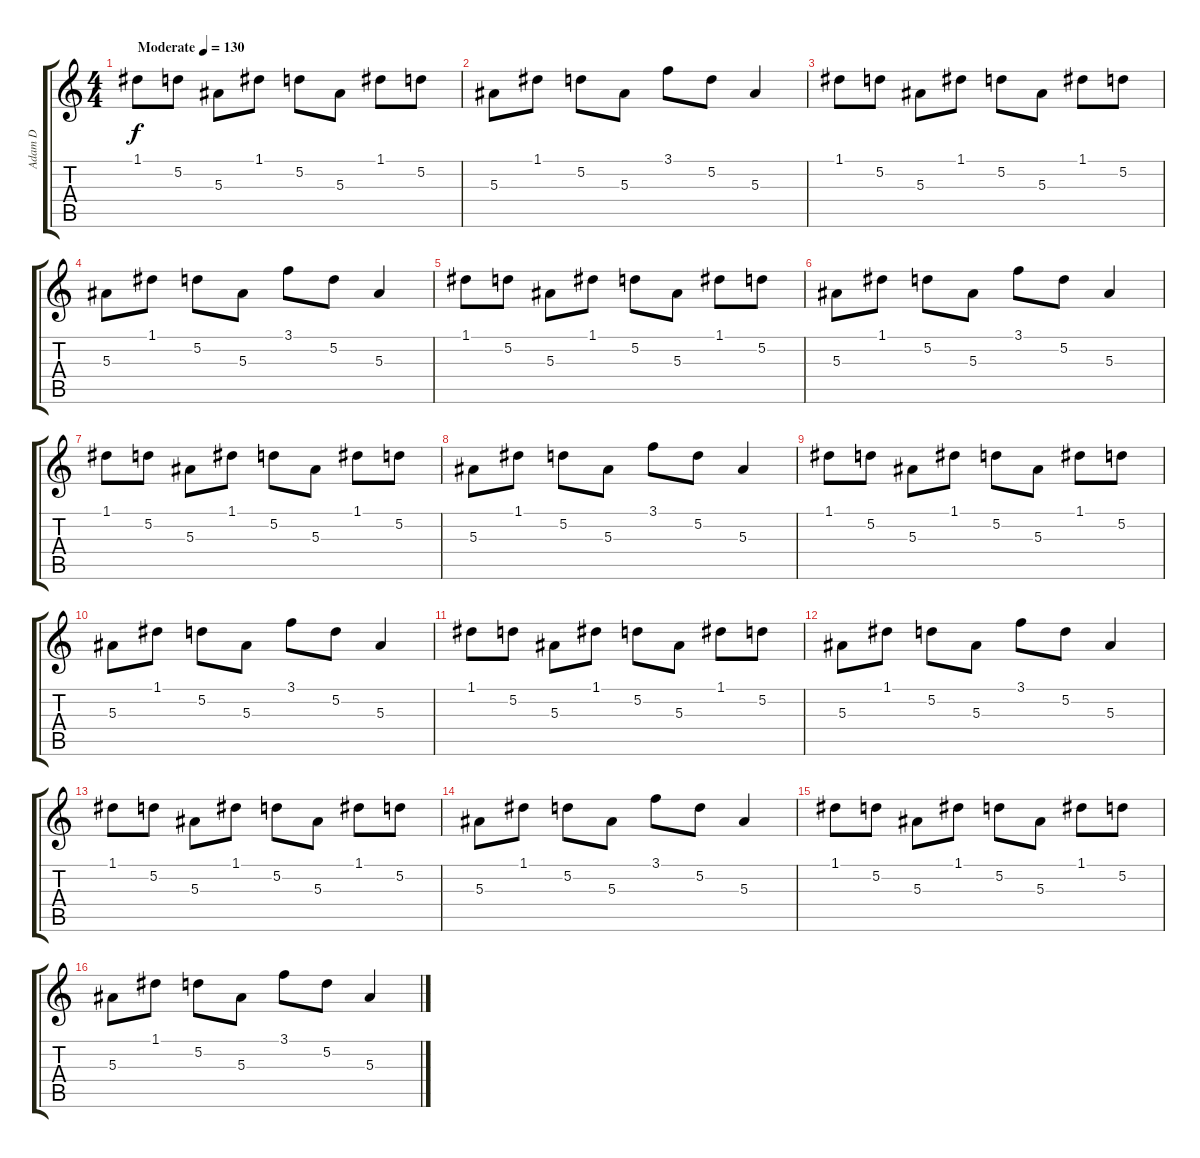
\track ("Adam D" "Adam D") {solo instrument distortionguitar}
\staff {score tabs}
\tuning (D4 A3 F3 C3 G2 C2) {hide}
\ts (4 4)
\tempo (130 "Moderate")
\clef g2
\ks c
1.1.8{dy f instrument distortionguitar} 5.2.8 5.3.8 1.1.8 5.2.8 5.3.8 1.1.8 5.2.8 |
5.3.8 1.1.8 5.2.8 5.3.8 3.1.8 5.2.8 5.3.4 |
1.1.8 5.2.8 5.3.8 1.1.8 5.2.8 5.3.8 1.1.8 5.2.8 |
5.3.8 1.1.8 5.2.8 5.3.8 3.1.8 5.2.8 5.3.4 |
1.1.8 5.2.8 5.3.8 1.1.8 5.2.8 5.3.8 1.1.8 5.2.8 |
5.3.8 1.1.8 5.2.8 5.3.8 3.1.8 5.2.8 5.3.4 |
1.1.8 5.2.8 5.3.8 1.1.8 5.2.8 5.3.8 1.1.8 5.2.8 |
5.3.8 1.1.8 5.2.8 5.3.8 3.1.8 5.2.8 5.3.4 |
1.1.8 5.2.8 5.3.8 1.1.8 5.2.8 5.3.8 1.1.8 5.2.8 |
5.3.8 1.1.8 5.2.8 5.3.8 3.1.8 5.2.8 5.3.4 |
1.1.8 5.2.8 5.3.8 1.1.8 5.2.8 5.3.8 1.1.8 5.2.8 |
5.3.8 1.1.8 5.2.8 5.3.8 3.1.8 5.2.8 5.3.4 |
1.1.8 5.2.8 5.3.8 1.1.8 5.2.8 5.3.8 1.1.8 5.2.8 |
5.3.8 1.1.8 5.2.8 5.3.8 3.1.8 5.2.8 5.3.4 |
1.1.8 5.2.8 5.3.8 1.1.8 5.2.8 5.3.8 1.1.8 5.2.8 |
5.3.8 1.1.8 5.2.8 5.3.8 3.1.8 5.2.8 5.3.4
